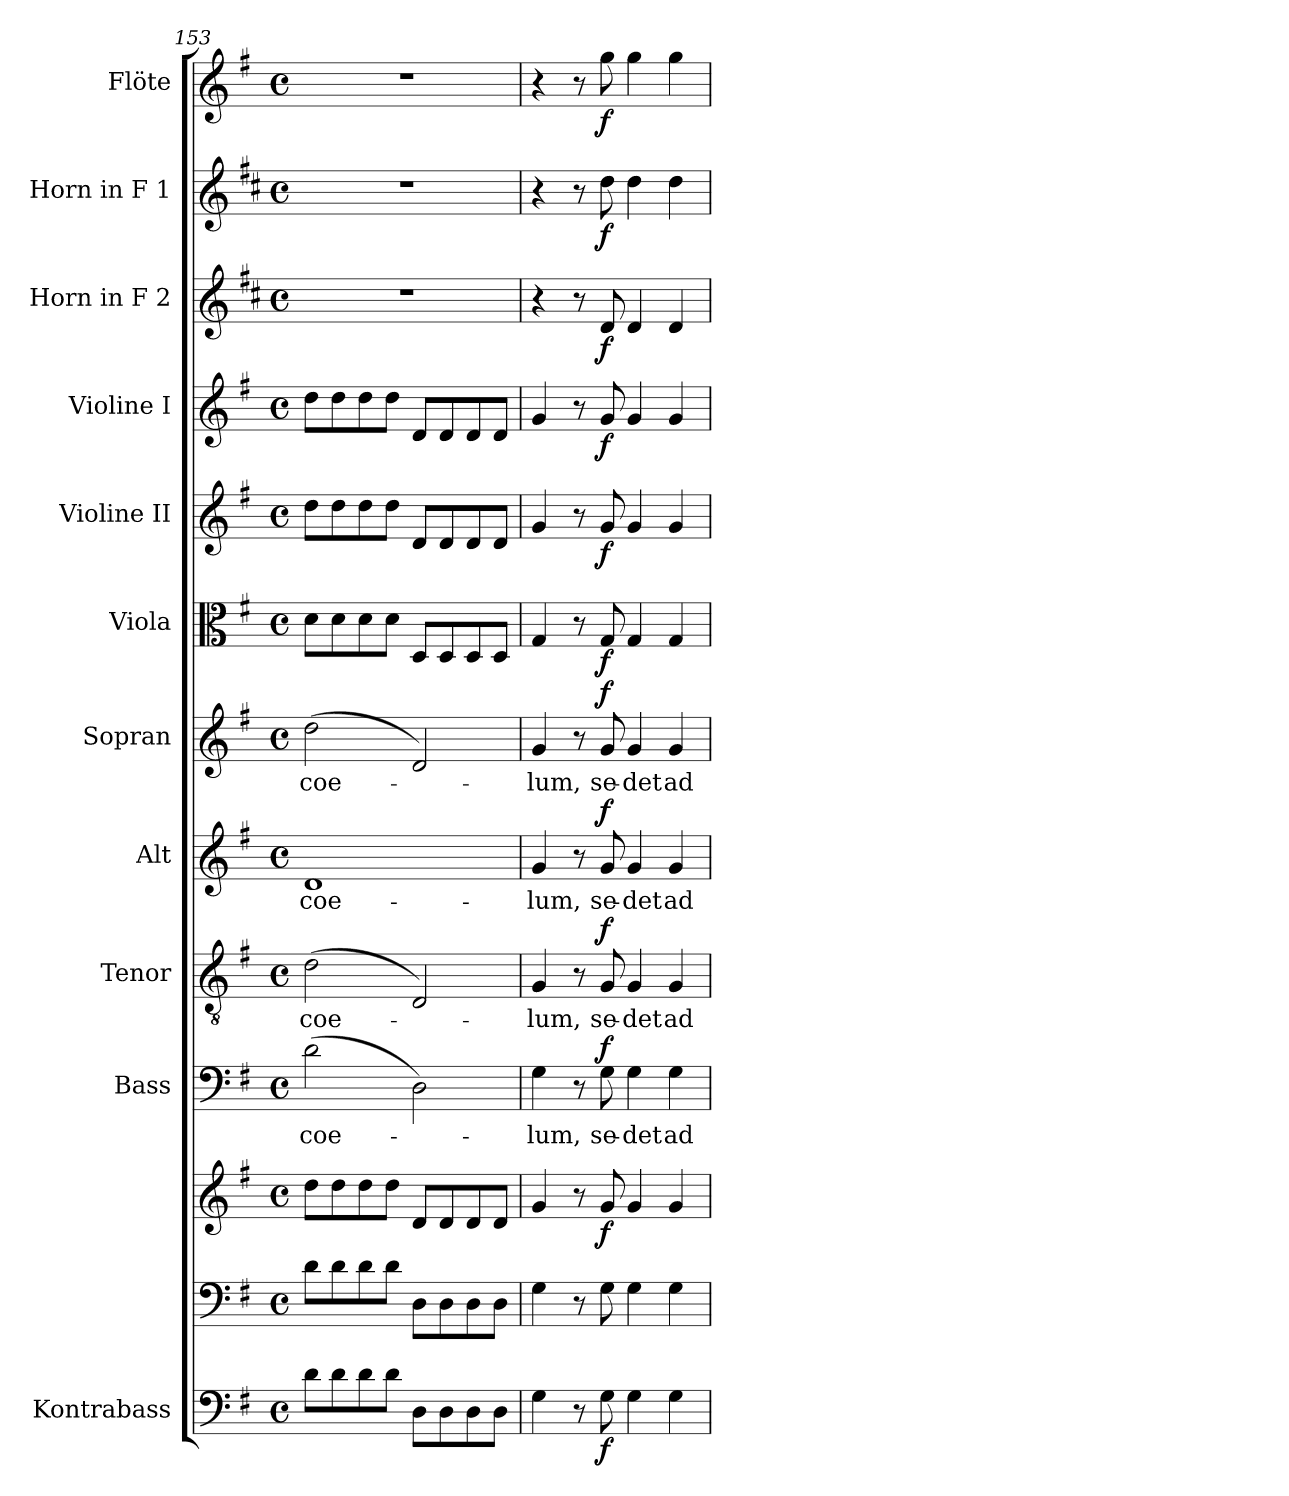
**kern	**dynam	**kern	**kern	**dynam	**kern	**text	**dynam	**kern	**text	**dynam	**kern	**text	**dynam	**kern	**text	**dynam	**kern	**dynam	**kern	**dynam	**kern	**dynam	**kern	**dynam	**kern	**dynam	**kern	**dynam
*part12	*part12	*part11	*part11	*part11	*part10	*part10	*part10	*part9	*part9	*part9	*part8	*part8	*part8	*part7	*part7	*part7	*part6	*part6	*part5	*part5	*part4	*part4	*part3	*part3	*part2	*part2	*part1	*part1
*staff13	*staff13	*staff12	*staff11	*staff11/12	*staff10	*staff10	*staff10	*staff9	*staff9	*staff9	*staff8	*staff8	*staff8	*staff7	*staff7	*staff7	*staff6	*staff6	*staff5	*staff5	*staff4	*staff4	*staff3	*staff3	*staff2	*staff2	*staff1	*staff1
*I"Kontrabass	*	*	*	*	*I"Bass	*	*	*I"Tenor	*	*	*I"Alt	*	*	*I"Sopran	*	*	*I"Viola	*	*I"Violine II	*	*I"Violine I	*	*I"Horn in F 2	*	*I"Horn in F 1	*	*I"Flöte	*
*I'Kb.	*	*	*	*	*I'B.	*	*	*I'T.	*	*	*I'A.	*	*	*I'S.	*	*	*I'Vla.	*	*I'Vl. II	*	*I'Vl. I	*	*	*	*	*	*I'Fl.	*
*clefF4	*	*clefF4	*clefG2	*	*clefF4	*	*	*clefGv2	*	*	*clefG2	*	*	*clefG2	*	*	*clefC3	*	*clefG2	*	*clefG2	*	*clefG2	*	*clefG2	*	*clefG2	*
*ITrd7c12	*	*	*	*	*	*	*	*	*	*	*	*	*	*	*	*	*	*	*	*	*	*	*ITrd4c7	*	*ITrd4c7	*	*	*
*k[f#]	*	*k[f#]	*k[f#]	*	*k[f#]	*	*	*k[f#]	*	*	*k[f#]	*	*	*k[f#]	*	*	*k[f#]	*	*k[f#]	*	*k[f#]	*	*k[f#]	*	*k[f#]	*	*k[f#]	*
*G:	*	*G:	*G:	*	*G:	*	*	*G:	*	*	*G:	*	*	*G:	*	*	*G:	*	*G:	*	*G:	*	*G:	*	*G:	*	*G:	*
*M4/4	*	*M4/4	*M4/4	*	*M4/4	*	*	*M4/4	*	*	*M4/4	*	*	*M4/4	*	*	*M4/4	*	*M4/4	*	*M4/4	*	*M4/4	*	*M4/4	*	*M4/4	*
*met(c)	*	*met(c)	*met(c)	*	*met(c)	*	*	*met(c)	*	*	*met(c)	*	*	*met(c)	*	*	*met(c)	*	*met(c)	*	*met(c)	*	*met(c)	*	*met(c)	*	*met(c)	*
=153	=153	=153	=153	=153	=153	=153	=153	=153	=153	=153	=153	=153	=153	=153	=153	=153	=153	=153	=153	=153	=153	=153	=153	=153	=153	=153	=153	=153
!	!	!	!	!	!	!LO:LY:b	!	!	!LO:LY:b	!	!	!LO:LY:b	!	!	!LO:LY:b	!	!	!	!	!	!	!	!	!	!	!	!	!
8D\L	.	8d\L	8dd\L	.	(>2d\	coe-	.	(>2d\	coe-	.	1d	coe-	.	(>2dd\	coe-	.	8d\L	.	8dd\L	.	8dd\L	.	1r	.	1r	.	1r	.
8D\	.	8d\	8dd\	.	.	.	.	.	.	.	.	.	.	.	.	.	8d\	.	8dd\	.	8dd\	.	.	.	.	.	.	.
8D\	.	8d\	8dd\	.	.	.	.	.	.	.	.	.	.	.	.	.	8d\	.	8dd\	.	8dd\	.	.	.	.	.	.	.
8D\J	.	8d\J	8dd\J	.	.	.	.	.	.	.	.	.	.	.	.	.	8d\J	.	8dd\J	.	8dd\J	.	.	.	.	.	.	.
8DD\L	.	8D\L	8d/L	.	2D\)	.	.	2D/)	.	.	.	.	.	2d/)	.	.	8D/L	.	8d/L	.	8d/L	.	.	.	.	.	.	.
8DD\	.	8D\	8d/	.	.	.	.	.	.	.	.	.	.	.	.	.	8D/	.	8d/	.	8d/	.	.	.	.	.	.	.
8DD\	.	8D\	8d/	.	.	.	.	.	.	.	.	.	.	.	.	.	8D/	.	8d/	.	8d/	.	.	.	.	.	.	.
8DD\J	.	8D\J	8d/J	.	.	.	.	.	.	.	.	.	.	.	.	.	8D/J	.	8d/J	.	8d/J	.	.	.	.	.	.	.
=154	=154	=154	=154	=154	=154	=154	=154	=154	=154	=154	=154	=154	=154	=154	=154	=154	=154	=154	=154	=154	=154	=154	=154	=154	=154	=154	=154	=154
!	!	!	!	!	!	!LO:LY:b	!	!	!LO:LY:b	!	!	!LO:LY:b	!	!	!LO:LY:b	!	!	!	!	!	!	!	!	!	!	!	!	!
4GG\	.	4G\	4g/	.	4G\	-lum,	.	4G/	-lum,	.	4g/	-lum,	.	4g/	-lum,	.	4G/	.	4g/	.	4g/	.	4r	.	4r	.	4r	.
8r	.	8r	8r	.	8r	.	.	8r	.	.	8r	.	.	8r	.	.	8r	.	8r	.	8r	.	8r	.	8r	.	8r	.
!	!LO:DY:b	!	!	!LO:DY:b	!	!LO:LY:b	!LO:DY:a	!	!LO:LY:b	!LO:DY:a	!	!LO:LY:b	!LO:DY:a	!	!LO:LY:b	!LO:DY:a	!	!LO:DY:b	!	!LO:DY:b	!	!LO:DY:b	!	!LO:DY:b	!	!LO:DY:b	!	!LO:DY:b
8GG\	f	8G\	8g/	f	8G\	se-	f	8G/	se-	f	8g/	se-	f	8g/	se-	f	8G/	f	8g/	f	8g/	f	8G/	f	8g\	f	8gg\	f
!	!	!	!	!	!	!LO:LY:b	!	!	!LO:LY:b	!	!	!LO:LY:b	!	!	!LO:LY:b	!	!	!	!	!	!	!	!	!	!	!	!	!
4GG\	.	4G\	4g/	.	4G\	-det	.	4G/	-det	.	4g/	-det	.	4g/	-det	.	4G/	.	4g/	.	4g/	.	4G/	.	4g\	.	4gg\	.
!	!	!	!	!	!	!LO:LY:b	!	!	!LO:LY:b	!	!	!LO:LY:b	!	!	!LO:LY:b	!	!	!	!	!	!	!	!	!	!	!	!	!
4GG\	.	4G\	4g/	.	4G\	ad	.	4G/	ad	.	4g/	ad	.	4g/	ad	.	4G/	.	4g/	.	4g/	.	4G/	.	4g\	.	4gg\	.
=	=	=	=	=	=	=	=	=	=	=	=	=	=	=	=	=	=	=	=	=	=	=	=	=	=	=	=	=
*-	*-	*-	*-	*-	*-	*-	*-	*-	*-	*-	*-	*-	*-	*-	*-	*-	*-	*-	*-	*-	*-	*-	*-	*-	*-	*-	*-	*-
